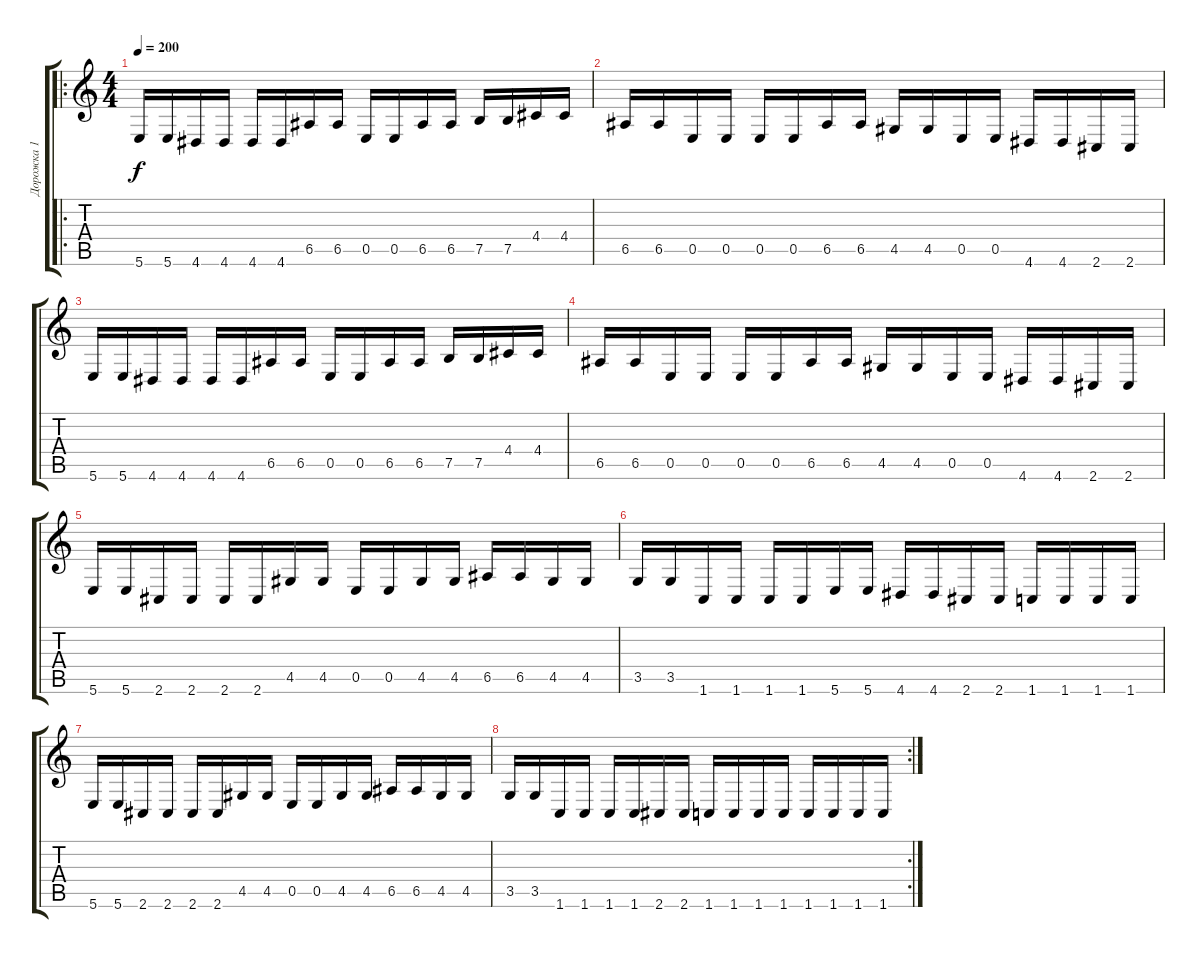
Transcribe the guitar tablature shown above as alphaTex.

\track ("Дорожка 1" "Дорожка 1") {instrument distortionguitar}
\staff {score tabs}
\tuning (B3 Gb3 D3 A2 E2 B1) {hide}
\ro
\ts (4 4)
\tempo 200
\clef g2
\ks c
5.6.16{dy f} 5.6.16 4.6.16 4.6.16 4.6.16 4.6.16 6.5.16 6.5.16 0.5.16 0.5.16 6.5.16 6.5.16 7.5.16 7.5.16 4.4.16 4.4.16 |
6.5.16 6.5.16 0.5.16 0.5.16 0.5.16 0.5.16 6.5.16 6.5.16 4.5.16 4.5.16 0.5.16 0.5.16 4.6.16 4.6.16 2.6.16 2.6.16 |
5.6.16 5.6.16 4.6.16 4.6.16 4.6.16 4.6.16 6.5.16 6.5.16 0.5.16 0.5.16 6.5.16 6.5.16 7.5.16 7.5.16 4.4.16 4.4.16 |
6.5.16 6.5.16 0.5.16 0.5.16 0.5.16 0.5.16 6.5.16 6.5.16 4.5.16 4.5.16 0.5.16 0.5.16 4.6.16 4.6.16 2.6.16 2.6.16 |
5.6.16 5.6.16 2.6.16 2.6.16 2.6.16 2.6.16 4.5.16 4.5.16 0.5.16 0.5.16 4.5.16 4.5.16 6.5.16 6.5.16 4.5.16 4.5.16 |
3.5.16 3.5.16 1.6.16 1.6.16 1.6.16 1.6.16 5.6.16 5.6.16 4.6.16 4.6.16 2.6.16 2.6.16 1.6.16 1.6.16 1.6.16 1.6.16 |
5.6.16 5.6.16 2.6.16 2.6.16 2.6.16 2.6.16 4.5.16 4.5.16 0.5.16 0.5.16 4.5.16 4.5.16 6.5.16 6.5.16 4.5.16 4.5.16 |
\rc 2
3.5.16 3.5.16 1.6.16 1.6.16 1.6.16 1.6.16 2.6.16 2.6.16 1.6.16 1.6.16 1.6.16 1.6.16 1.6.16 1.6.16 1.6.16 1.6.16
